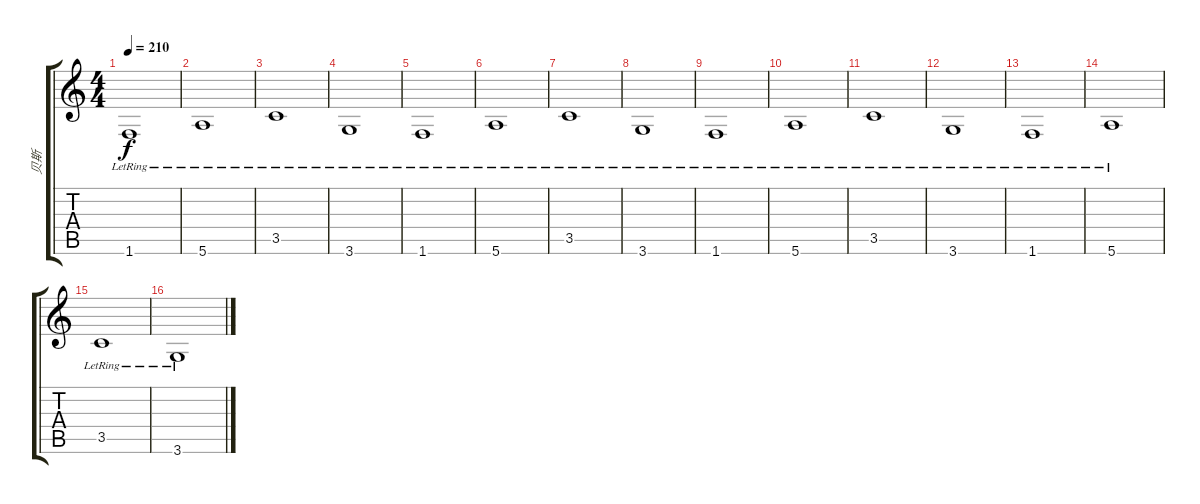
\track ("贝斯" "贝斯") {instrument slapbass2}
\staff {score tabs}
\tuning (E4 B3 G3 D3 A2 E2) {hide}
\ts (4 4)
\tempo 210
\clef g2
\ks c
1.6{lr}.1{dy f} |
5.6{lr}.1 |
3.5{lr}.1 |
3.6{lr}.1 |
1.6{lr}.1 |
5.6{lr}.1 |
3.5{lr}.1 |
3.6{lr}.1 |
1.6{lr}.1 |
5.6{lr}.1 |
3.5{lr}.1 |
3.6{lr}.1 |
1.6{lr}.1 |
5.6{lr}.1 |
3.5{lr}.1 |
3.6{lr}.1
